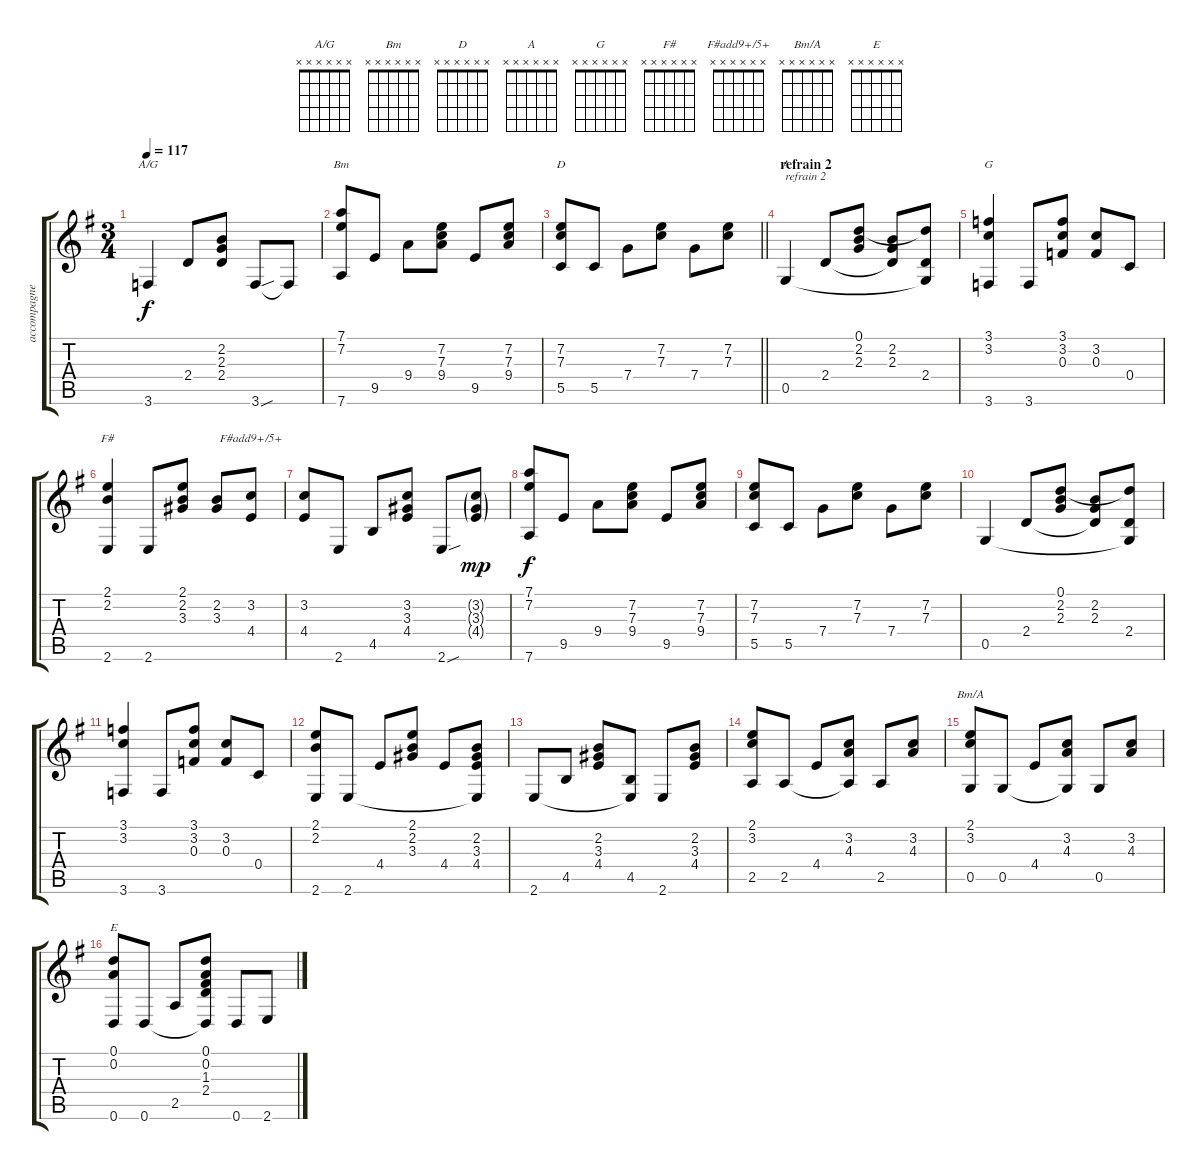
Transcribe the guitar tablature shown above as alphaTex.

\track ("accompagnement" "accompagne") {instrument acousticguitarsteel}
\staff {score tabs}
\tuning (D4 A3 F3 C3 G2 D2) {hide}
\chord ("A/G" x x x x x x)
\chord ("Bm" x x x x x x)
\chord ("D" x x x x x x)
\chord ("A" x x x x x x)
\chord ("G" x x x x x x)
\chord ("F#" x x x x x x)
\chord ("F#add9+/5+" x x x x x x)
\chord ("Bm/A" x x x x x x)
\chord ("E" x x x x x x)
\ts (3 4)
\tempo 117
\clef g2
\ks g
3.6.4{ch "A/G" dy f} 2.4.8 (2.2 2.3 2.4).8 3.6{sou}.8 3.6{t}.8 |
(7.1 7.2 7.6).8{ch "Bm"} 9.5.8 9.4.8 (7.2 7.3 9.4).8 9.5.8 (7.2 7.3 9.4).8 |
\barLineRight lightlight
(7.2 7.3 5.5).8{ch "D"} 5.5.8 7.4.8 (7.2 7.3).8 7.4.8 (7.2 7.3).8 |
\section ("" "refrain 2")
0.5.4{ch "A" txt "refrain 2"} 2.4.8 (0.1 2.2 2.3).8 (2.2 2.3 2.4{t}).8 (0.1{t} 2.4 0.5{t}).8 |
(3.1 3.2 3.6).4{ch "G"} 3.6.8 (3.1 3.2 0.3).8 (3.2 0.3).8 0.4.8 |
(2.1 2.2 2.6).4{ch "F#"} 2.6.8 (2.1 2.2 3.3).8 (2.2 3.3).8 (3.2 4.4).8{ch "F#add9+/5+"} |
(3.2 4.4).8 2.6.8 4.5.8 (3.2 3.3 4.4).8 2.6{sou}.8 (3.2{g} 3.3{g} 4.4{g}).8{dy mp} |
(7.1 7.2 7.6).8{dy f} 9.5.8 9.4.8 (7.2 7.3 9.4).8 9.5.8 (7.2 7.3 9.4).8 |
(7.2 7.3 5.5).8 5.5.8 7.4.8 (7.2 7.3).8 7.4.8 (7.2 7.3).8 |
0.5.4 2.4.8 (0.1 2.2 2.3).8 (2.2 2.3 2.4{t}).8 (0.1{t} 2.4 0.5{t}).8 |
(3.1 3.2 3.6).4 3.6.8 (3.1 3.2 0.3).8 (3.2 0.3).8 0.4.8 |
(2.1 2.2 2.6).8 2.6.8 4.4.8 (2.1 2.2 3.3).8 4.4.8 (2.2 3.3 4.4 2.6{t}).8 |
2.6.8 4.5.8 (2.2 3.3 4.4).8 (4.5 2.6{t}).8 2.6.8 (2.2 3.3 4.4).8 |
(2.1 3.2 2.5).8 2.5.8 4.4.8 (3.2 4.3 2.5{t}).8 2.5.8 (3.2 4.3).8 |
(2.1 3.2 0.5).8{ch "Bm/A"} 0.5.8 4.4.8 (3.2 4.3 0.5{t}).8 0.5.8 (3.2 4.3).8 |
(0.1 0.2 0.6).8{ch "E"} 0.6.8 2.5.8 (0.1 0.2 1.3 2.4 0.6{t}).8 0.6.8 2.6.8
